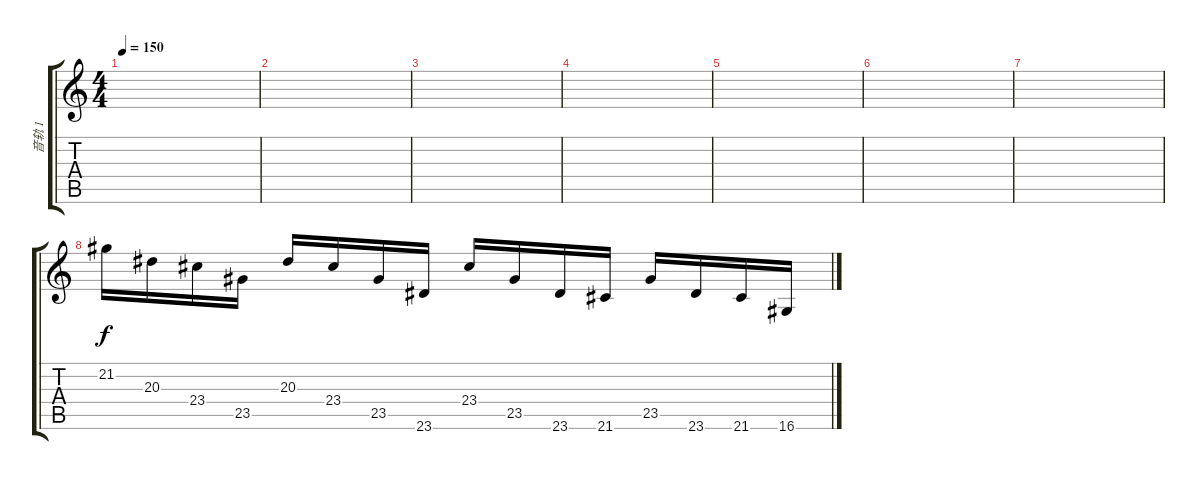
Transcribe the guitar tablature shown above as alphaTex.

\track ("音轨 1" "音轨 1") {instrument electricgrandpiano}
\staff {score tabs}
\tuning (E4 B3 G3 D3 A2 E2) {hide}
\ts (4 4)
\tempo 150
\clef g2
\ks c
|
|
|
|
|
|
|
21.2.16 20.3.16 23.4.16 23.5.16 20.3.16 23.4.16 23.5.16 23.6.16 23.4.16 23.5.16 23.6.16 21.6.16 23.5.16 23.6.16 21.6.16 16.6.16
